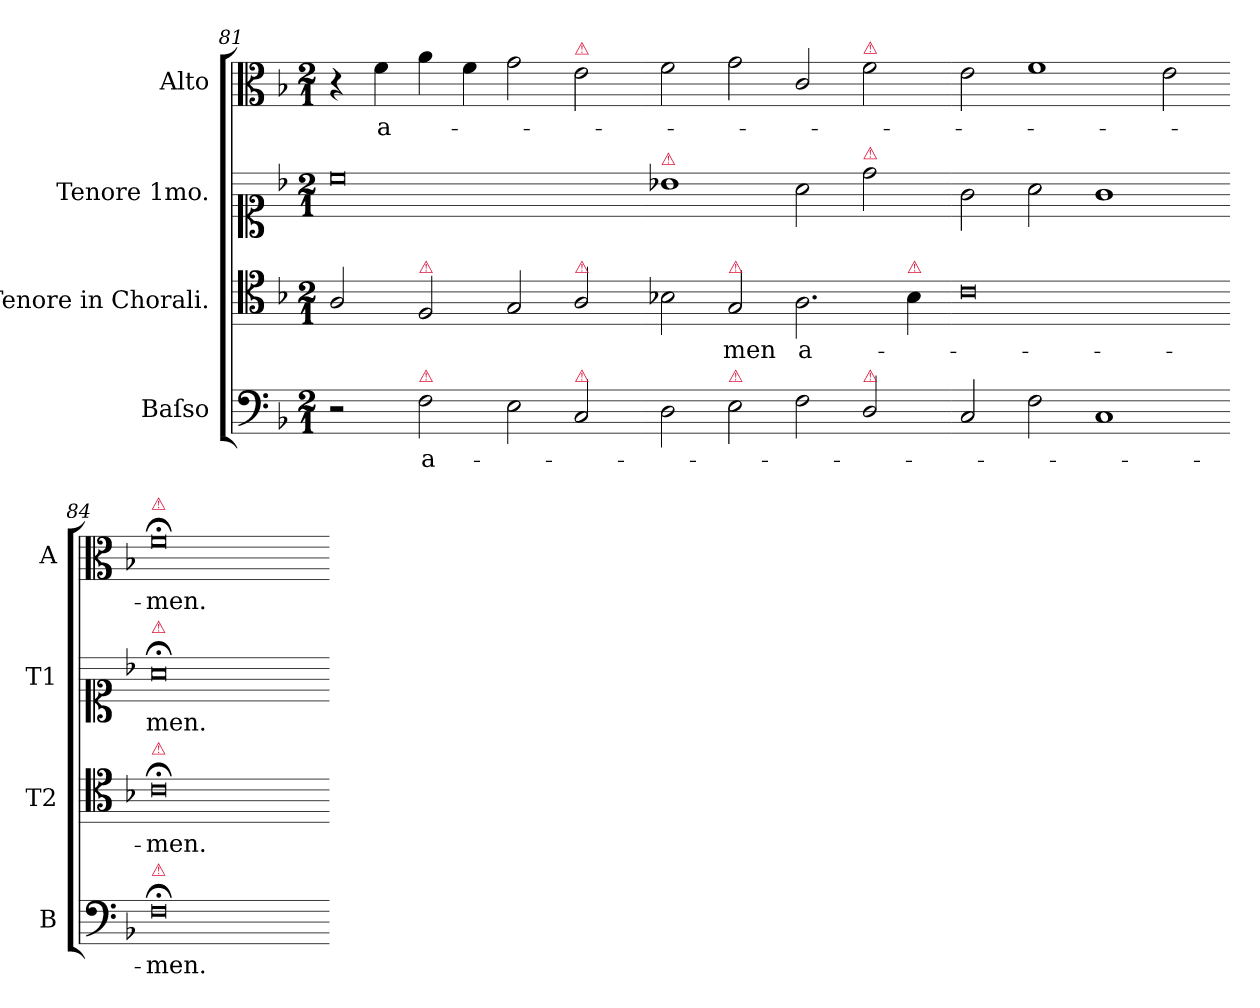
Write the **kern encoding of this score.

**kern	**text	**kern	**text	**kern	**text	**kern	**text
*part4	*part4	*part3	*part3	*part2	*part2	*part1	*part1
*staff4	*staff4	*staff3	*staff3	*staff2	*staff2	*staff1	*staff1
*I"Baſso	*	*I"Tenore in Chorali.	*	*I"Tenore 1mo.	*	*I"Alto	*
*I'B	*	*I'T2	*	*I'T1	*	*I'A	*
*clefF4	*	*clefC4	*	*clefC1	*	*clefC3	*
*k[b-]	*	*k[b-]	*	*k[b-]	*	*k[b-]	*
*M2/1	*	*M2/1	*	*M2/1	*	*M2/1	*
=81	=81	=81	=81	=81	=81	=81	=81
2r	.	2A/	.	0cc	.	4r	.
.	.	.	.	.	.	4f\	a-
!	!	!LO:TX:a:color=crimson:t=⚠	!	!	!	!	!
!LO:TX:a:color=crimson:t=⚠	!	!	!	!	!	!	!
2F\	a-	2F/	.	.	.	4a\	.
.	.	.	.	.	.	4f\	.
2E\	.	2G/	.	.	.	2g\	.
!	!	!	!	!	!	!LO:TX:a:color=crimson:t=⚠	!
!	!	!LO:TX:a:color=crimson:t=⚠	!	!	!	!	!
!LO:TX:a:color=crimson:t=⚠	!	!	!	!	!	!	!
2C/	.	2A/	.	.	.	2e\	.
=82-	=82-	=82-	=82-	=82-	=82-	=82-	=82-
!	!	!	!	!LO:TX:a:color=crimson:t=⚠	!	!	!
2D\	.	2B-X\	.	1b-X	.	2f\	.
!	!	!LO:TX:a:color=crimson:t=⚠	!	!	!	!	!
!LO:TX:a:color=crimson:t=⚠	!	!	!	!	!	!	!
2E\	.	2G/	-men	.	.	2g\	.
2F\	.	2.A\	a-	2a\	.	2c/	.
!	!	!	!	!	!	!LO:TX:a:color=crimson:t=⚠	!
!	!	!	!	!LO:TX:a:color=crimson:t=⚠	!	!	!
!LO:TX:a:color=crimson:t=⚠	!	!	!	!	!	!	!
2D/	.	.	.	2dd\	.	2f\	.
!	!	!LO:TX:a:color=crimson:t=⚠	!	!	!	!	!
.	.	4B-\	.	.	.	.	.
=83-	=83-	=83-	=83-	=83-	=83-	=83-	=83-
2C/	.	0c	.	2g\	.	2e\	.
2F\	.	.	.	2a\	.	1f	.
1C	.	.	.	1g	.	.	.
.	.	.	.	.	.	2e\	.
=84-	=84-	=84-	=84-	=84-	=84-	=84-	=84-
!	!	!	!	!	!	!LO:TX:a:color=crimson:t=⚠	!
!	!	!	!	!LO:TX:a:color=crimson:t=⚠	!	!	!
!	!	!LO:TX:a:color=crimson:t=⚠	!	!	!	!	!
!LO:TX:a:color=crimson:t=⚠	!	!	!	!	!	!	!
0F;<	-men.	0c;<	-men.	0a;<	-men.	0f;<	-men.
=-	=-	=-	=-	=-	=-	=-	=-
*-	*-	*-	*-	*-	*-	*-	*-
